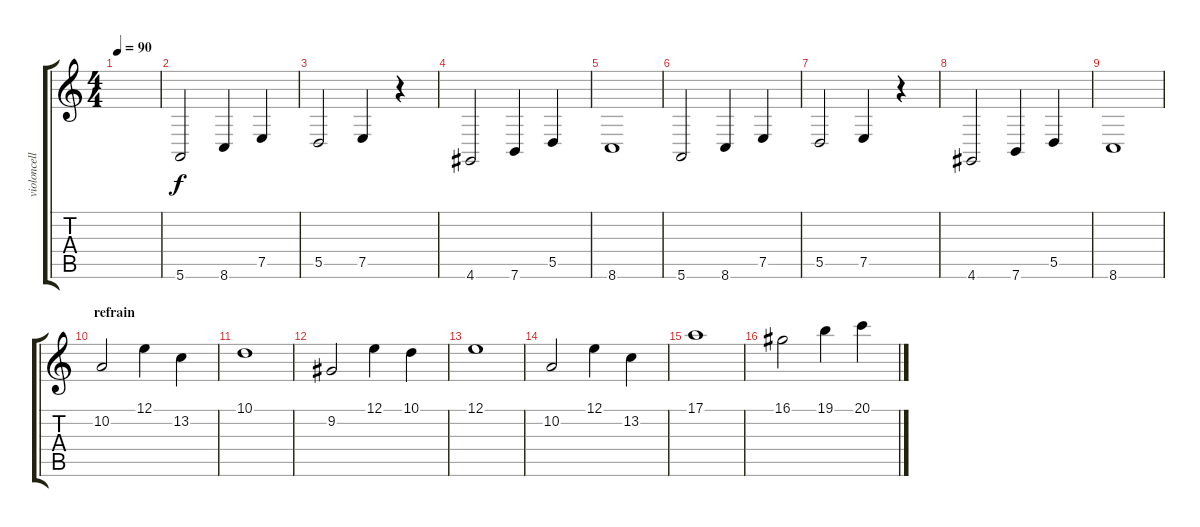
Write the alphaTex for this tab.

\track ("violoncelle" "violoncell") {instrument cello}
\staff {score tabs}
\tuning (E4 B3 G3 D3 A2 E2) {hide}
\ts (4 4)
\tempo 90
\clef g2
\ks aminor
|
5.6.2{volume 10} 8.6.4 7.5.4 |
5.5.2 7.5.4 r.4 |
4.6.2 7.6.4 5.5.4 |
8.6.1 |
5.6.2 8.6.4 7.5.4 |
5.5.2 7.5.4 r.4 |
4.6.2 7.6.4 5.5.4 |
8.6.1 |
\section ("" "refrain")
10.2.2{volume 12} 12.1.4 13.2.4 |
10.1.1 |
9.2.2 12.1.4 10.1.4 |
12.1.1 |
10.2.2 12.1.4 13.2.4 |
17.1.1 |
16.1.2 19.1.4 20.1.4
